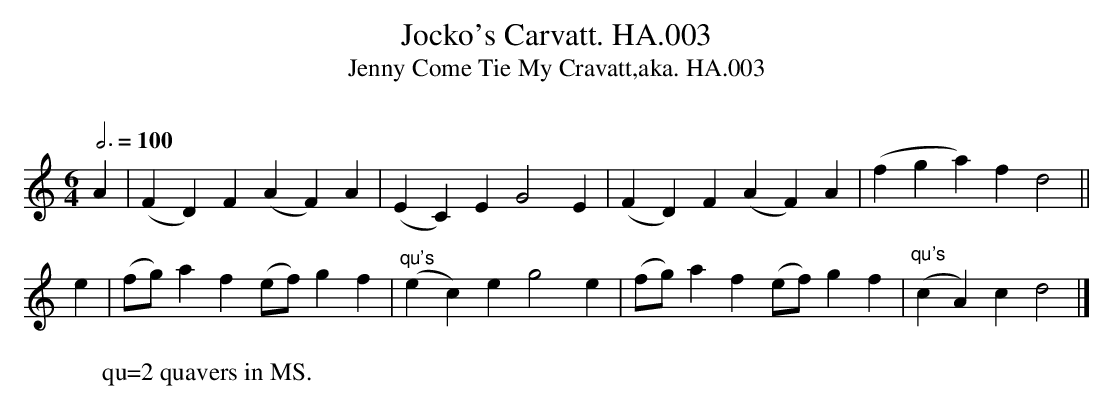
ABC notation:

X:1
T:Jocko's Carvatt. HA.003
T:Jenny Come Tie My Cravatt,aka. HA.003
M:6/4
L:1/8
Q:3/4=100
O:
K:C
A2|(F2D2)F2 (A2F2)A2|(E2C2)E2 G4E2|\
(F2D2)F2 (A2F2)A2|(f2g2a2) f2d4||
e2|(fg)a2f2 (ef)g2f2|"^qu's"(e2c2)e2 g4e2|\
(fg)a2f2 (ef)g2f2|"^qu's"(c2A2)c2 d4|]
W:qu=2 quavers in MS.
